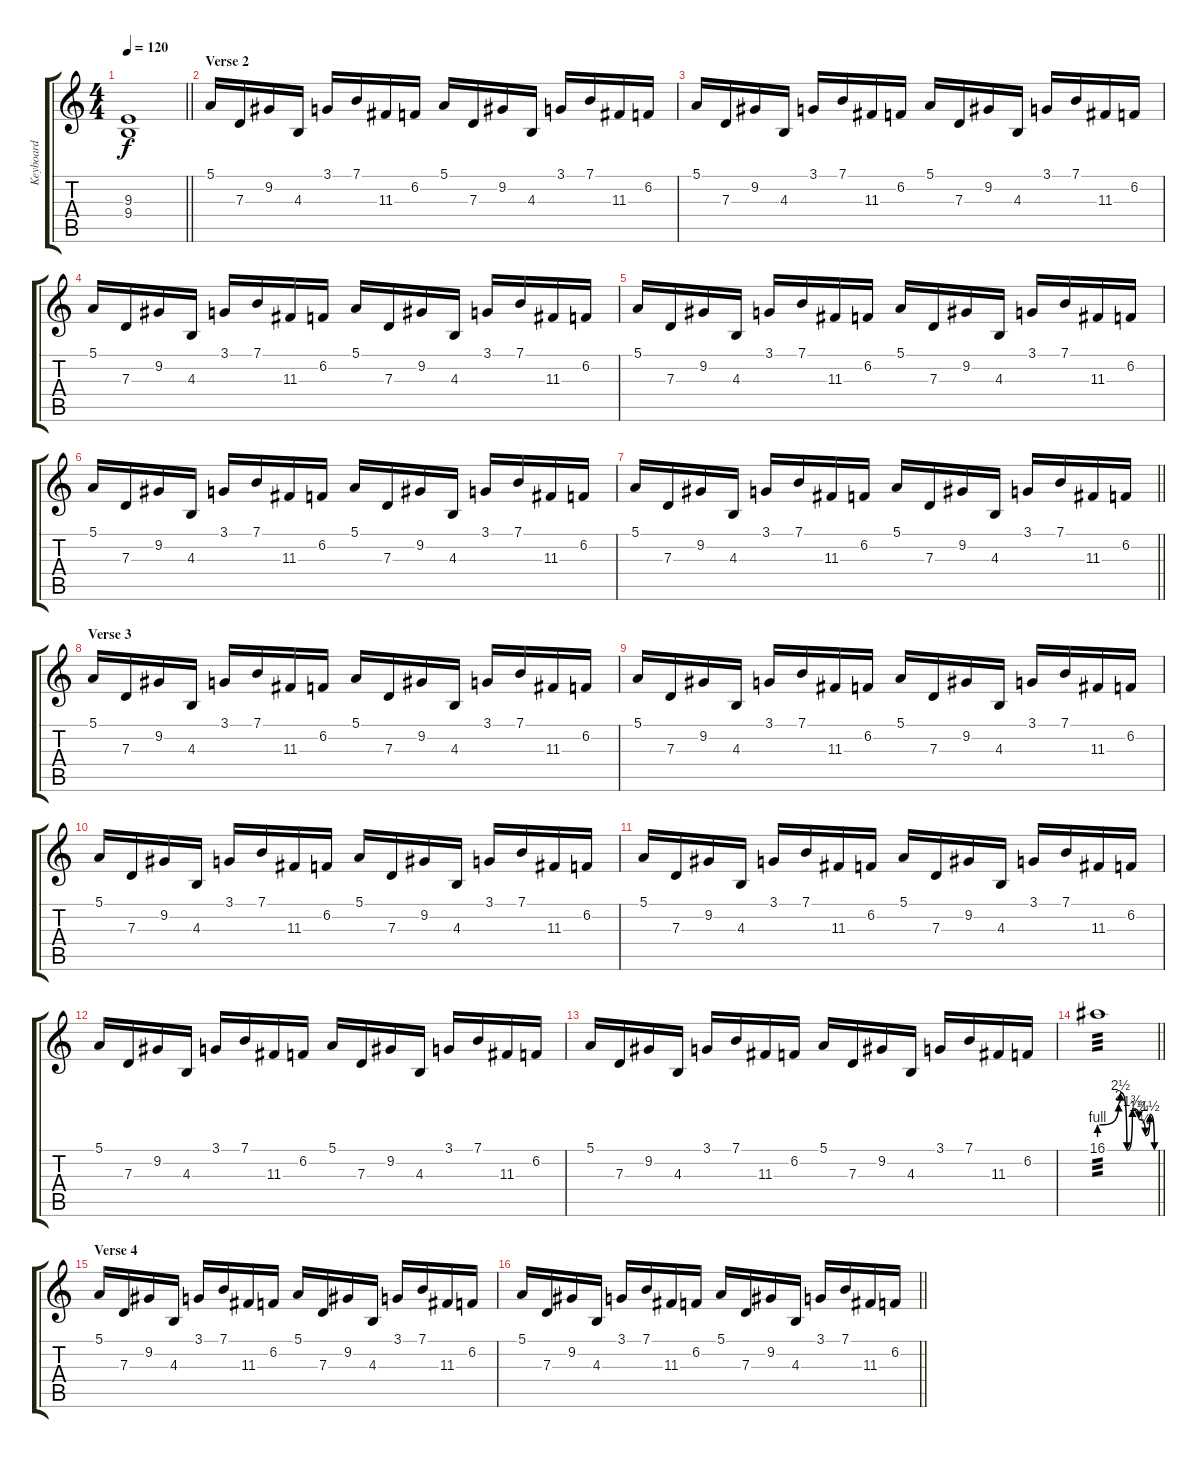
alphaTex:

\track ("Keyboard" "Keyboard") {instrument lead1square}
\staff {score tabs}
\tuning (E4 B3 G3 D3 A2 E2) {hide}
\ts (4 4)
\tempo 120
\clef g2
\barLineRight lightlight
\ks c
(9.3 9.4).1{dy f} |
\section ("" "Verse 2")
5.1.16 7.3.16 9.2.16 4.3.16 3.1.16 7.1.16 11.3.16 6.2.16 5.1.16 7.3.16 9.2.16 4.3.16 3.1.16 7.1.16 11.3.16 6.2.16 |
5.1.16 7.3.16 9.2.16 4.3.16 3.1.16 7.1.16 11.3.16 6.2.16 5.1.16 7.3.16 9.2.16 4.3.16 3.1.16 7.1.16 11.3.16 6.2.16 |
5.1.16 7.3.16 9.2.16 4.3.16 3.1.16 7.1.16 11.3.16 6.2.16 5.1.16 7.3.16 9.2.16 4.3.16 3.1.16 7.1.16 11.3.16 6.2.16 |
5.1.16 7.3.16 9.2.16 4.3.16 3.1.16 7.1.16 11.3.16 6.2.16 5.1.16 7.3.16 9.2.16 4.3.16 3.1.16 7.1.16 11.3.16 6.2.16 |
5.1.16 7.3.16 9.2.16 4.3.16 3.1.16 7.1.16 11.3.16 6.2.16 5.1.16 7.3.16 9.2.16 4.3.16 3.1.16 7.1.16 11.3.16 6.2.16 |
\barLineRight lightlight
5.1.16 7.3.16 9.2.16 4.3.16 3.1.16 7.1.16 11.3.16 6.2.16 5.1.16 7.3.16 9.2.16 4.3.16 3.1.16 7.1.16 11.3.16 6.2.16 |
\section ("" "Verse 3")
5.1.16 7.3.16 9.2.16 4.3.16 3.1.16 7.1.16 11.3.16 6.2.16 5.1.16 7.3.16 9.2.16 4.3.16 3.1.16 7.1.16 11.3.16 6.2.16 |
5.1.16 7.3.16 9.2.16 4.3.16 3.1.16 7.1.16 11.3.16 6.2.16 5.1.16 7.3.16 9.2.16 4.3.16 3.1.16 7.1.16 11.3.16 6.2.16 |
5.1.16 7.3.16 9.2.16 4.3.16 3.1.16 7.1.16 11.3.16 6.2.16 5.1.16 7.3.16 9.2.16 4.3.16 3.1.16 7.1.16 11.3.16 6.2.16 |
5.1.16 7.3.16 9.2.16 4.3.16 3.1.16 7.1.16 11.3.16 6.2.16 5.1.16 7.3.16 9.2.16 4.3.16 3.1.16 7.1.16 11.3.16 6.2.16 |
5.1.16 7.3.16 9.2.16 4.3.16 3.1.16 7.1.16 11.3.16 6.2.16 5.1.16 7.3.16 9.2.16 4.3.16 3.1.16 7.1.16 11.3.16 6.2.16 |
5.1.16 7.3.16 9.2.16 4.3.16 3.1.16 7.1.16 11.3.16 6.2.16 5.1.16 7.3.16 9.2.16 4.3.16 3.1.16 7.1.16 11.3.16 6.2.16 |
\barLineRight lightlight
16.1{be (custom 0 4 21 8 23 10 30 0 36 7 43 5 50 2 55 6 60 0)}.1{tp 3} |
\section ("" "Verse 4")
5.1.16 7.3.16 9.2.16 4.3.16 3.1.16 7.1.16 11.3.16 6.2.16 5.1.16 7.3.16 9.2.16 4.3.16 3.1.16 7.1.16 11.3.16 6.2.16 |
\barLineRight lightlight
5.1.16 7.3.16 9.2.16 4.3.16 3.1.16 7.1.16 11.3.16 6.2.16 5.1.16 7.3.16 9.2.16 4.3.16 3.1.16 7.1.16 11.3.16 6.2.16
